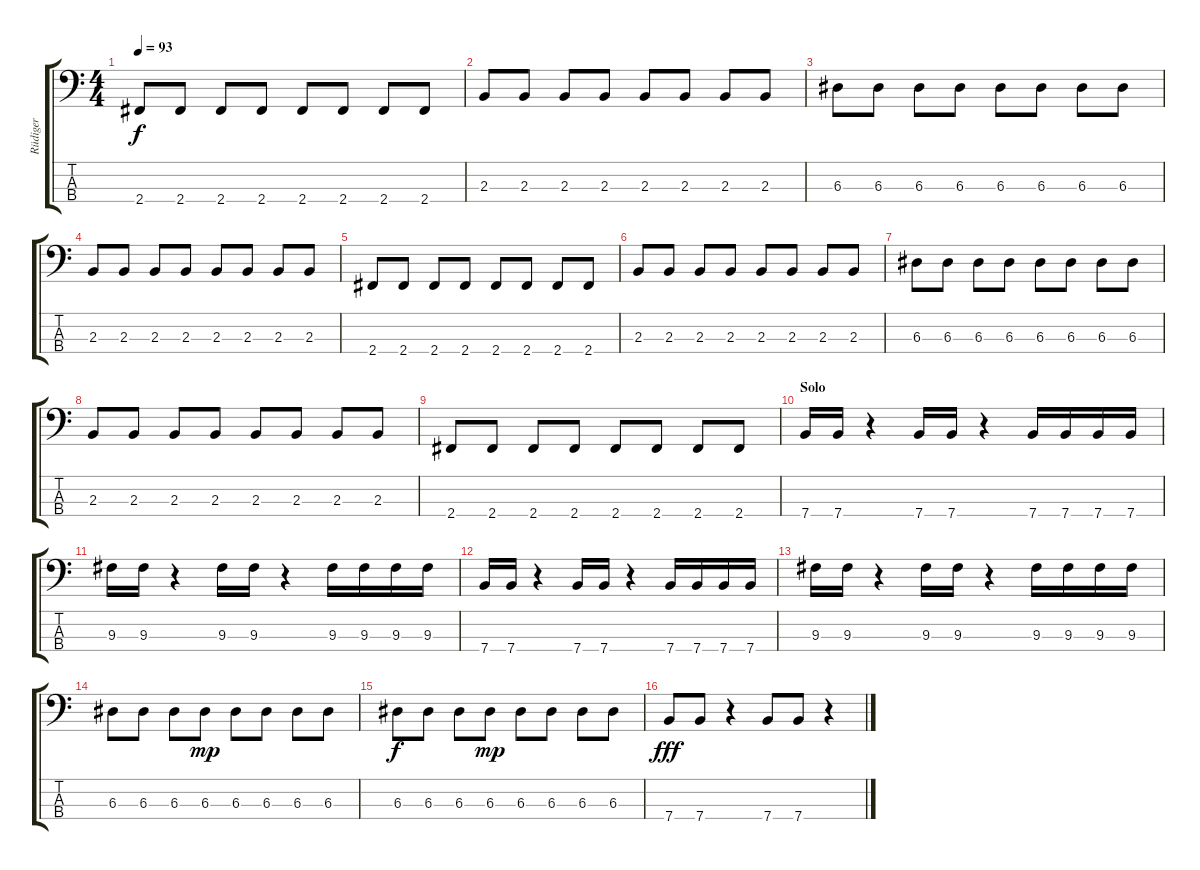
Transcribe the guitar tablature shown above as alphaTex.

\track ("Rüdiger" "Rüdiger") {instrument electricbasspick}
\staff {score tabs}
\tuning (G2 D2 A1 E1) {hide}
\ts (4 4)
\tempo 93
\clef f4
\ks c
2.4.8{dy f} 2.4.8 2.4.8 2.4.8 2.4.8 2.4.8 2.4.8 2.4.8 |
2.3.8 2.3.8 2.3.8 2.3.8 2.3.8 2.3.8 2.3.8 2.3.8 |
6.3.8 6.3.8 6.3.8 6.3.8 6.3.8 6.3.8 6.3.8 6.3.8 |
2.3.8 2.3.8 2.3.8 2.3.8 2.3.8 2.3.8 2.3.8 2.3.8 |
2.4.8 2.4.8 2.4.8 2.4.8 2.4.8 2.4.8 2.4.8 2.4.8 |
2.3.8 2.3.8 2.3.8 2.3.8 2.3.8 2.3.8 2.3.8 2.3.8 |
6.3.8 6.3.8 6.3.8 6.3.8 6.3.8 6.3.8 6.3.8 6.3.8 |
2.3.8 2.3.8 2.3.8 2.3.8 2.3.8 2.3.8 2.3.8 2.3.8 |
2.4.8 2.4.8 2.4.8 2.4.8 2.4.8 2.4.8 2.4.8 2.4.8 |
\section ("" "Solo")
7.4.16 7.4.16 r.4 7.4.16 7.4.16 r.4 7.4.16 7.4.16 7.4.16 7.4.16 |
9.3.16 9.3.16 r.4 9.3.16 9.3.16 r.4 9.3.16 9.3.16 9.3.16 9.3.16 |
7.4.16 7.4.16 r.4 7.4.16 7.4.16 r.4 7.4.16 7.4.16 7.4.16 7.4.16 |
9.3.16 9.3.16 r.4 9.3.16 9.3.16 r.4 9.3.16 9.3.16 9.3.16 9.3.16 |
6.3.8 6.3.8 6.3.8 6.3.8{dy mp} 6.3.8 6.3.8 6.3.8 6.3.8 |
6.3.8{dy f} 6.3.8 6.3.8 6.3.8{dy mp} 6.3.8 6.3.8 6.3.8 6.3.8 |
7.4.8{dy fff} 7.4.8 r.4 7.4.8 7.4.8 r.4
